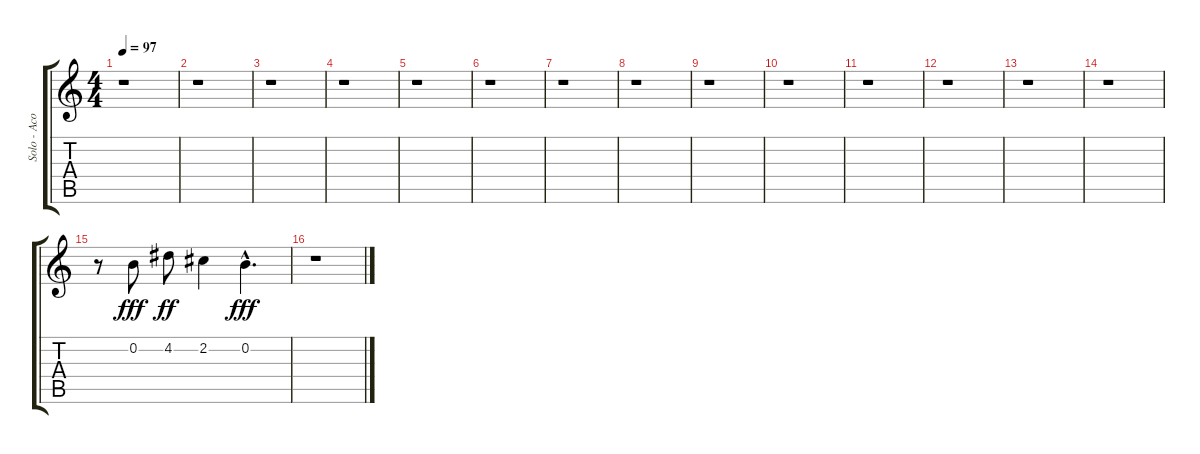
\track ("Solo - Acoustic Nylon Guitar" "Solo - Aco") {instrument acousticguitarnylon}
\staff {score tabs}
\tuning (E4 B3 G3 D3 A2 E2) {hide}
\ts (4 4)
\tempo 97
\clef g2
\ks c
r.1{dy ff} |
r.1 |
r.1 |
r.1 |
r.1 |
r.1 |
r.1 |
r.1 |
r.1 |
r.1 |
r.1 |
r.1 |
r.1 |
r.1 |
r.8 0.2.8{dy fff} 4.2.8{dy ff} 2.2.4 0.2{hac}.4{d dy fff} |
r.1
